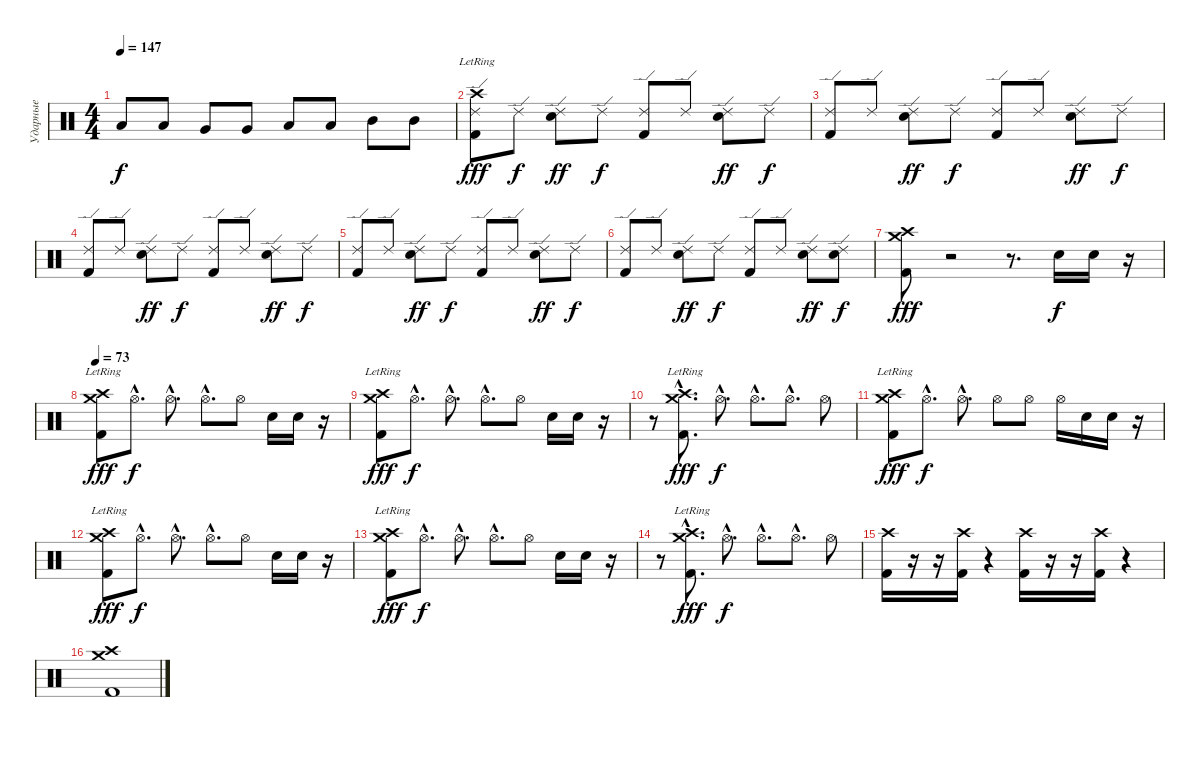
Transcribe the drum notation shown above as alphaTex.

\track ("Ударные" "Ударные") {instrument percussion}
\staff {score}
\articulation defaults
\ts (4 4)
\tempo 147
\clef neutral
\ks c "Low Floor Tom (hit)".8{dy f} "Low Floor Tom (hit)".8 "Very Low Tom (hit)".8 "Very Low Tom (hit)".8 "Low Tom (hit)".8 "Low Tom (hit)".8 "Mid Tom (hit)".8 "Mid Tom (hit)".8
|
("Ride (edge) 2" "Kick (hit) 2" "Crash high (hit)"{lr}).8{dy fff} "Ride (edge) 2".8{dy f} ("Ride (edge) 2" "Snare (hit) 2").8{dy ff} "Ride (edge) 2".8{dy f} ("Ride (edge) 2" "Kick (hit) 2").8 "Ride (edge) 2".8 ("Ride (edge) 2" "Snare (hit) 2").8{dy ff} "Ride (edge) 2".8{dy f} |
("Ride (edge) 2" "Kick (hit) 2").8 "Ride (edge) 2".8 ("Ride (edge) 2" "Snare (hit) 2").8{dy ff} "Ride (edge) 2".8{dy f} ("Ride (edge) 2" "Kick (hit) 2").8 "Ride (edge) 2".8 ("Ride (edge) 2" "Snare (hit) 2").8{dy ff} "Ride (edge) 2".8{dy f} |
("Ride (edge) 2" "Kick (hit) 2").8 "Ride (edge) 2".8 ("Ride (edge) 2" "Snare (hit) 2").8{dy ff} "Ride (edge) 2".8{dy f} ("Ride (edge) 2" "Kick (hit) 2").8 "Ride (edge) 2".8 ("Ride (edge) 2" "Snare (hit) 2").8{dy ff} "Ride (edge) 2".8{dy f} |
("Ride (edge) 2" "Kick (hit) 2").8 "Ride (edge) 2".8 ("Ride (edge) 2" "Snare (hit) 2").8{dy ff} "Ride (edge) 2".8{dy f} ("Ride (edge) 2" "Kick (hit) 2").8 "Ride (edge) 2".8 ("Ride (edge) 2" "Snare (hit) 2").8{dy ff} "Ride (edge) 2".8{dy f} |
("Ride (edge) 2" "Kick (hit) 2").8 "Ride (edge) 2".8 ("Ride (edge) 2" "Snare (hit) 2").8{dy ff} "Ride (edge) 2".8{dy f} ("Ride (edge) 2" "Kick (hit) 2").8 "Ride (edge) 2".8 ("Ride (edge) 2" "Snare (hit) 2").8{dy ff} ("Ride (edge) 2" "Snare (hit) 2").8{dy f} |
("Crash high (hit)" "Kick (hit) 2" "Crash medium (hit)").8{dy fff} r.2 r.8{d} "Snare (hit) 2".16{dy f} "Snare (hit) 2".16 r.16 |
\tempo 73
("Crash high (hit)" "Crash medium (hit)"{lr} "Kick (hit) 2").8{dy fff} "Hi-Hat (open)"{hac}.8{d dy f} "Hi-Hat (open)"{hac}.8{d} "Hi-Hat (open)"{hac}.8{d} "Hi-Hat (open)".8 "Snare (hit) 2".16 "Snare (hit) 2".16 r.16 |
("Crash high (hit)" "Crash medium (hit)"{lr} "Kick (hit) 2").8{dy fff} "Hi-Hat (open)"{hac}.8{d dy f} "Hi-Hat (open)"{hac}.8{d} "Hi-Hat (open)"{hac}.8{d} "Hi-Hat (open)".8 "Snare (hit) 2".16 "Snare (hit) 2".16 r.16 |
r.8 ("Crash high (hit)"{hac lr} "Crash medium (hit)"{hac lr} "Kick (hit) 2"{hac}).8{d dy fff} "Hi-Hat (open)"{hac}.8{d dy f} "Hi-Hat (open)"{hac}.8{d} "Hi-Hat (open)"{hac}.8{d} "Hi-Hat (open)".8 |
("Crash high (hit)" "Crash medium (hit)"{lr} "Kick (hit) 2").8{dy fff} "Hi-Hat (open)"{hac}.8{d dy f} "Hi-Hat (open)"{hac}.8{d} "Hi-Hat (open)".8 "Hi-Hat (open)".8 "Hi-Hat (open)".16 "Snare (hit) 2".16 "Snare (hit) 2".16 r.16 |
("Crash high (hit)" "Crash medium (hit)"{lr} "Kick (hit) 2").8{dy fff} "Hi-Hat (open)"{hac}.8{d dy f} "Hi-Hat (open)"{hac}.8{d} "Hi-Hat (open)"{hac}.8{d} "Hi-Hat (open)".8 "Snare (hit) 2".16 "Snare (hit) 2".16 r.16 |
("Crash high (hit)" "Crash medium (hit)"{lr} "Kick (hit) 2").8{dy fff} "Hi-Hat (open)"{hac}.8{d dy f} "Hi-Hat (open)"{hac}.8{d} "Hi-Hat (open)"{hac}.8{d} "Hi-Hat (open)".8 "Snare (hit) 2".16 "Snare (hit) 2".16 r.16 |
r.8 ("Crash high (hit)"{hac lr} "Crash medium (hit)"{hac lr} "Kick (hit) 2"{hac}).8{d dy fff} "Hi-Hat (open)"{hac}.8{d dy f} "Hi-Hat (open)"{hac}.8{d} "Hi-Hat (open)"{hac}.8{d} "Hi-Hat (open)".8 |
("Crash high (hit)" "Kick (hit) 2").16 r.16 r.16 ("Crash high (hit)" "Kick (hit) 2").16 r.4 ("Crash high (hit)" "Kick (hit) 2").16 r.16 r.16 ("Crash high (hit)" "Kick (hit) 2").16 r.4 |
("Crash medium (hit)" "Crash high (hit)" "Kick (hit) 2").1
